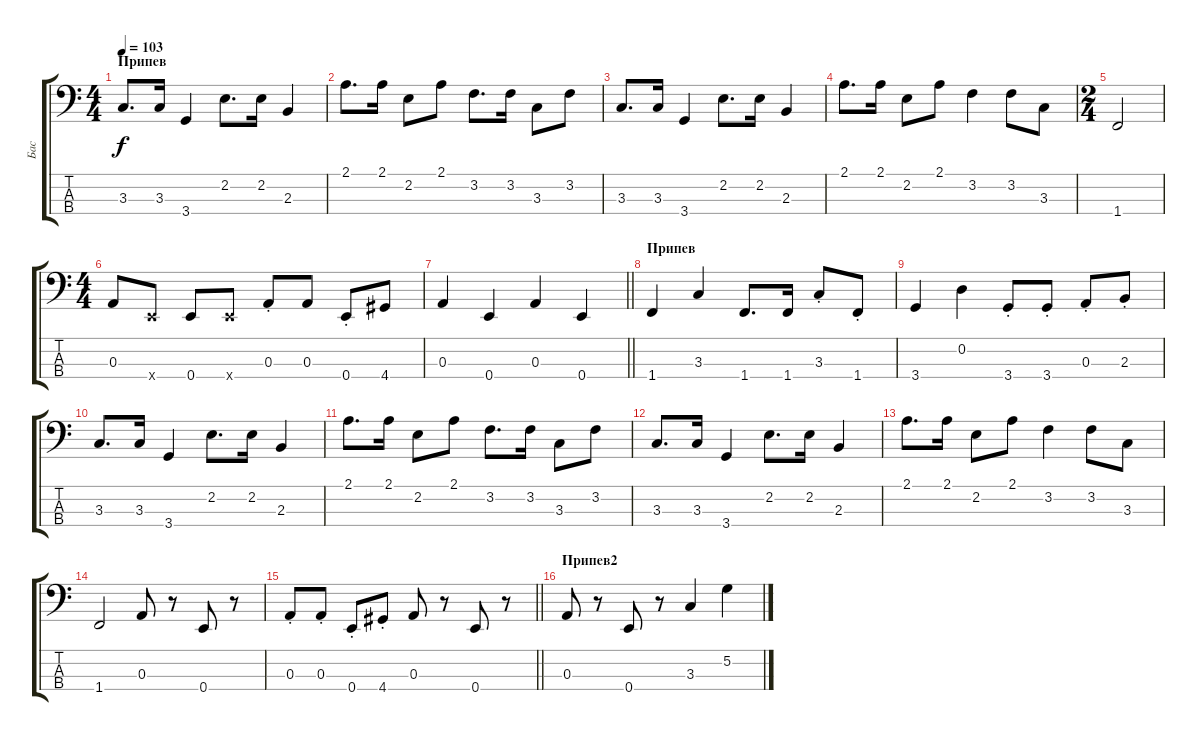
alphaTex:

\track ("Бас" "Бас") {instrument electricbassfinger}
\staff {score tabs}
\tuning (G2 D2 A1 E1) {hide}
\ts (4 4)
\section ("" "Припев")
\tempo 103
\clef f4
\ks c
3.3.8{d dy f} 3.3.16 3.4.4 2.2.8{d} 2.2.16 2.3.4 |
2.1.8{d} 2.1.16 2.2.8 2.1.8 3.2.8{d} 3.2.16 3.3.8 3.2.8 |
3.3.8{d} 3.3.16 3.4.4 2.2.8{d} 2.2.16 2.3.4 |
2.1.8{d} 2.1.16 2.2.8 2.1.8 3.2.4 3.2.8 3.3.8 |
\ts (2 4)
1.4.2 |
\ts (4 4)
0.3.8 0.4{x}.8 0.4.8 0.4{x}.8 0.3{st}.8 0.3.8 0.4{st}.8 4.4.8 |
\barLineRight lightlight
0.3.4 0.4.4 0.3.4 0.4.4 |
\section ("" "Припев")
1.4.4 3.3.4 1.4.8{d} 1.4.16 3.3{st}.8 1.4{st}.8 |
3.4.4 0.2.4 3.4{st}.8 3.4{st}.8 0.3{st}.8 2.3{st}.8 |
3.3.8{d} 3.3.16 3.4.4 2.2.8{d} 2.2.16 2.3.4 |
2.1.8{d} 2.1.16 2.2.8 2.1.8 3.2.8{d} 3.2.16 3.3.8 3.2.8 |
3.3.8{d} 3.3.16 3.4.4 2.2.8{d} 2.2.16 2.3.4 |
2.1.8{d} 2.1.16 2.2.8 2.1.8 3.2.4 3.2.8 3.3.8 |
1.4.2 0.3.8 r.8 0.4.8 r.8 |
\barLineRight lightlight
0.3{st}.8 0.3{st}.8 0.4{st}.8 4.4{st}.8 0.3.8 r.8 0.4.8 r.8 |
\section ("" "Припев2")
0.3.8 r.8 0.4.8 r.8 3.3.4 5.2{ss}.4
